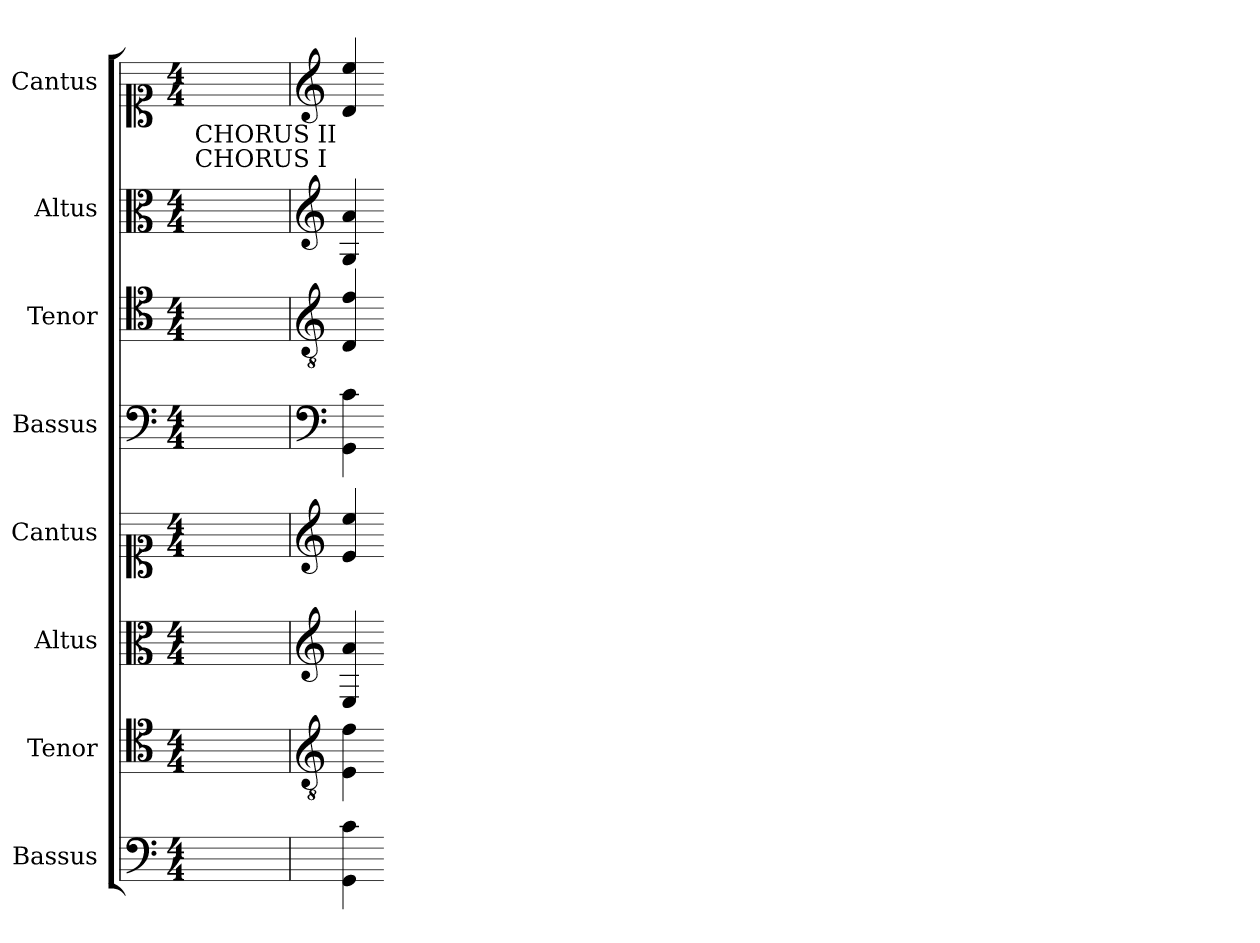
**kern	**kern	**kern	**kern	**kern	**kern	**kern	**kern
*part8	*part7	*part6	*part5	*part4	*part3	*part2	*part1
*staff8	*staff7	*staff6	*staff5	*staff4	*staff3	*staff2	*staff1
*I"Bassus	*I"Tenor	*I"Altus	*I"Cantus	*I"Bassus	*I"Tenor	*I"Altus	*I"Cantus
*I'B.	*I'T.	*I'A.	*I'S.	*I'B.	*I'T.	*I'A.	*I'S.
!!LO:PB:g=z
*clefF4	*clefC4	*clefC3	*clefC1	*clefF4	*clefC4	*clefC3	*clefC1
*	*ITrd7c12	*	*	*	*ITrd7c12	*	*
*k[]	*k[]	*k[]	*k[]	*k[]	*k[]	*k[]	*k[]
*C:	*C:	*C:	*C:	*C:	*C:	*C:	*C:
*M4/4	*M4/4	*M4/4	*M4/4	*M4/4	*M4/4	*M4/4	*M4/4
=1	=1	=1	=1	=1	=1	=1	=1
!	!	!	!	!	!	!	!LO:TX:b:t=CHORUS II
!	!	!	!	!	!	!	!LO:TX:b:t=CHORUS I
1ryy	1ryy	1ryy	1ryy	1ryy	1ryy	1ryy	1ryy
=2	=2	=2	=2	=2	=2	=2	=2
*	*clefGv2	*clefG2	*clefG2	*clefF4	*clefGv2	*clefG2	*clefG2
4GGi\ 4ci	4EEi\ 4Fi	4Ei/ 4ai	4ei/ 4eei	4GGi\ 4ci	4DDi/ 4Fi	4Gi/ 4ai	4di/ 4eei
=-	=-	=-	=-	=-	=-	=-	=-
*-	*-	*-	*-	*-	*-	*-	*-
